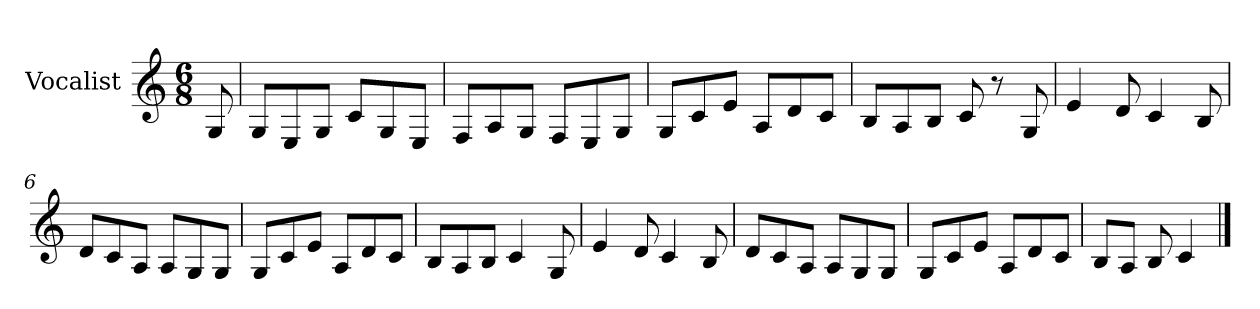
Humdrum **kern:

**kern
*part1
*staff1
*I"Vocalist
*k[]
*C:
*M6/8
=
8G
=1
8GL
8E
8GJ
8cL
8G
8EJ
=2
8FL
8A
8GJ
8FL
8E
8GJ
=3
8GL
8c
8eJ
8AL
8d
8cJ
=4
8BL
8A
8BJ
8c
8r
8G
=5
4e
8d
4c
8B
=6
8dL
8c
8AJ
8AL
8G
8GJ
=7
8GL
8c
8eJ
8AL
8d
8cJ
=8
8BL
8A
8BJ
4c
8G
=9
4e
8d
4c
8B
=10
8dL
8c
8AJ
8AL
8G
8GJ
=11
8GL
8c
8eJ
8AL
8d
8cJ
=12
8BL
8AJ
8B
4c
==
*-
